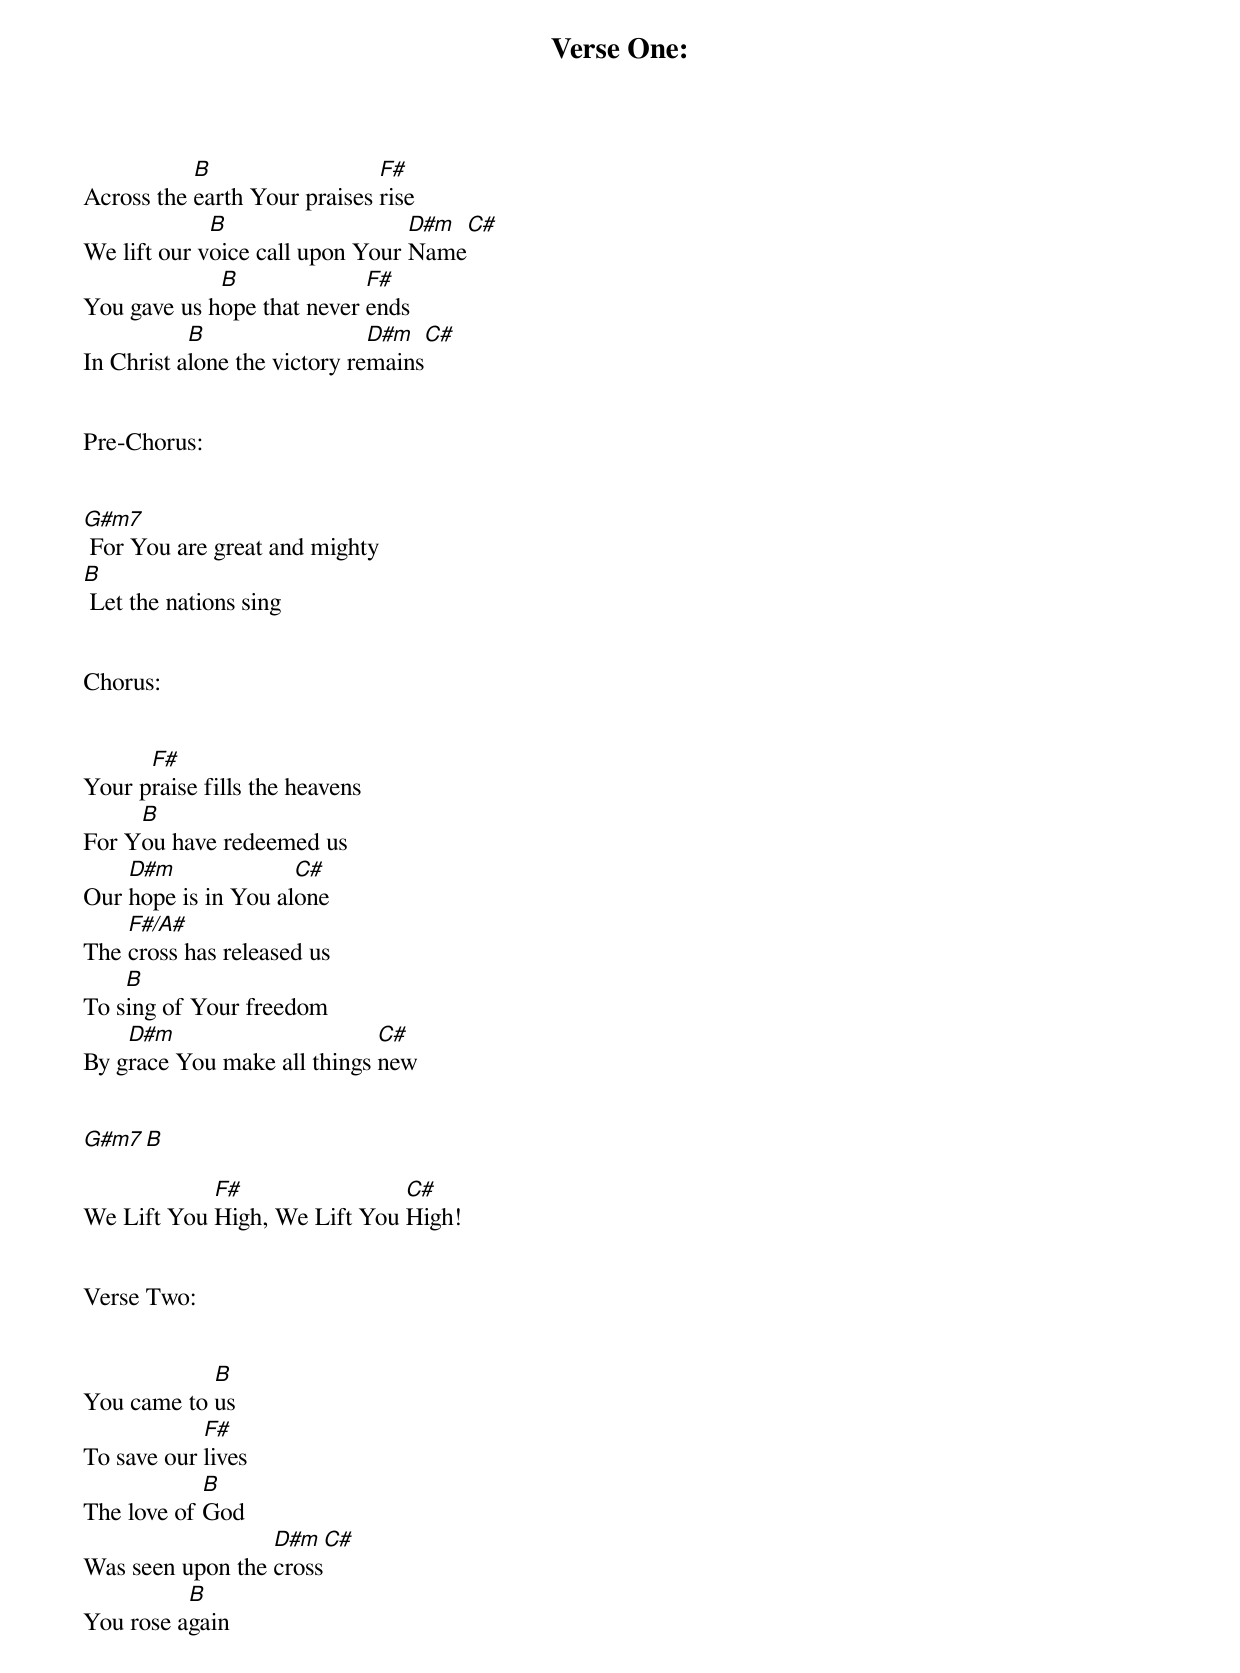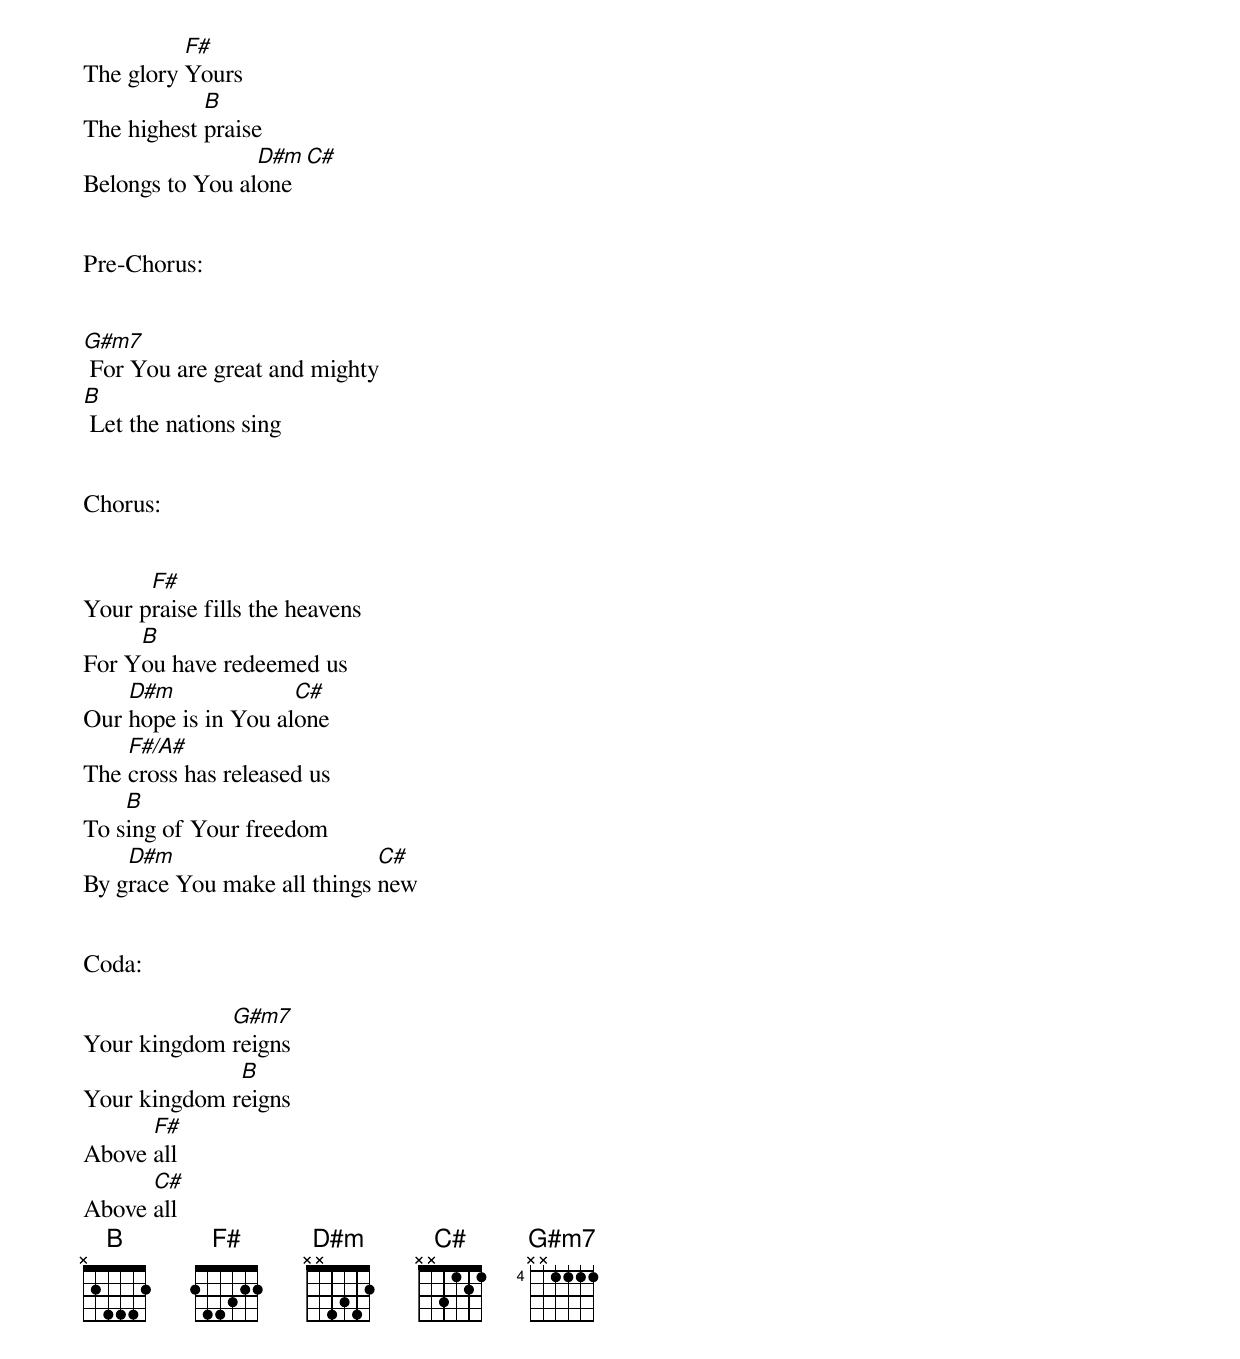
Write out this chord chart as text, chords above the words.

Verse One:
           B                  F#
Across the earth Your praises rise
             B                   D#m    C#
We lift our voice call upon Your Name
             B              F#
You gave us hope that never ends
           B                  D#m       C#
In Christ alone the victory remains


Pre-Chorus:


G#m7
 For You are great and mighty
B
 Let the nations sing


Chorus:


      F#
Your praise fills the heavens
     B
For You have redeemed us
    D#m              C#
Our hope is in You alone
    F#/A#
The cross has released us
    B
To sing of Your freedom
    D#m                      C#
By grace You make all things new


            G#m7              B

            F#                C#
We Lift You High, We Lift You High!


Verse Two:


            B
You came to us
            F#
To save our lives
            B
The love of God
                  D#m    C#
Was seen upon the cross
          B
You rose again
          F#
The glory Yours
            B
The highest praise
                 D#m     C#
Belongs to You alone


Pre-Chorus:


G#m7
 For You are great and mighty
B
 Let the nations sing


Chorus:


      F#
Your praise fills the heavens
     B
For You have redeemed us
    D#m              C#
Our hope is in You alone
    F#/A#
The cross has released us
    B
To sing of Your freedom
    D#m                      C#
By grace You make all things new


Coda:

             G#m7
Your kingdom reigns
              B
Your kingdom reigns
      F#
Above all
      C#
Above all
